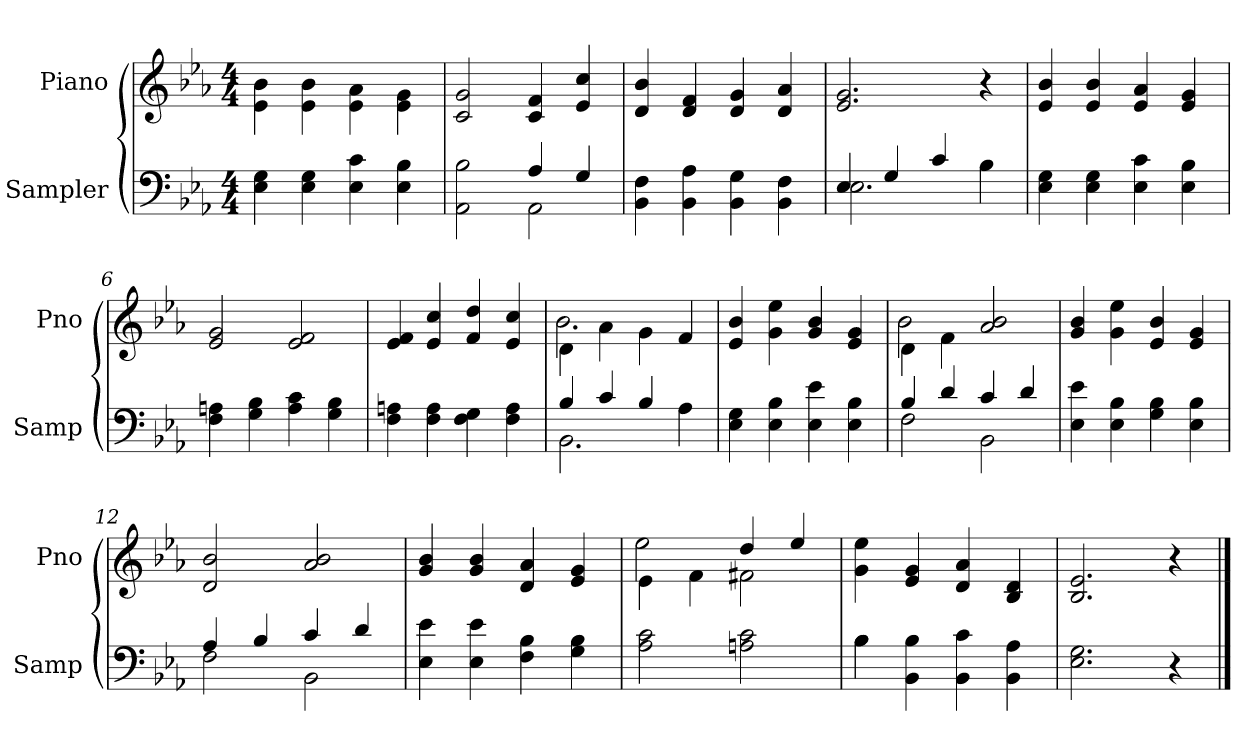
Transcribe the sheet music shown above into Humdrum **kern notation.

**kern	**kern
*part2	*part1
*staff2	*staff1
*I"Sampler	*I"Piano
*I'Samp	*I'Pno
*clefF4	*clefG2
*k[b-e-a-]	*k[b-e-a-]
*E-:	*E-:
*M4/4	*M4/4
=1	=1
4E- 4G	4e-\ 4b-\
4E- 4G	4e-\ 4b-\
4E- 4c	4e-\ 4a-\
4E- 4B-	4e-\ 4g\
=2	=2
*^	*
2AA- 2B-	2ryy	2c 2g
4A-/	2AA-	4c 4f
4G/	.	4e- 4cc
*v	*v	*
=3	=3
4BB- 4F	4d 4b-
4BB- 4A-	4d 4f
4BB- 4G	4d 4g
4BB- 4F	4d 4a-
=4	=4
*^	*
4E-/	2.E-	2.e- 2.g
4G	.	.
4c	.	.
4B-	4ryy	4r
*v	*v	*
=5	=5
4E- 4G	4e- 4b-
4E- 4G	4e- 4b-
4E- 4c	4e- 4a-
4E- 4B-	4e- 4g
=6	=6
4F 4An	2e- 2g
4G 4B-	.
4A 4c	2e- 2f
4G 4B-	.
=7	=7
4F 4An	4e- 4f
4F 4A	4e- 4cc
4F 4G	4f 4dd
4F 4A	4e- 4cc
=8	=8
*^	*^
4B-/	2.BB-	4d\	2.b-
4c/	.	4a-\	.
4B-/	.	4g\	.
4A-	4ryy	4f	4ryy
*v	*v	*	*
*	*v	*v
=9	=9
4E- 4G	4e- 4b-
4E- 4B-	4g 4ee-
4E- 4e-	4g 4b-
4E- 4B-	4e- 4g
=10	=10
*^	*^
4B-/	2F	4d\	2b-
4d/	.	4f\	.
4c/	2BB-	2a- 2b-	2ryy
4d/	.	.	.
*v	*v	*	*
*	*v	*v
=11	=11
4E- 4e-	4g 4b-
4E- 4B-	4g 4ee-
4G 4B-	4e- 4b-
4E- 4B-	4e- 4g
=12	=12
*^	*
4A-/	2F	2d 2b-
4B-/	.	.
4c/	2BB-	2a- 2b-
4d/	.	.
*v	*v	*
=13	=13
4E- 4e-	4g 4b-
4E- 4e-	4g 4b-
4F 4B-	4d 4a-
4G 4B-	4e- 4g
=14	=14
*	*^
2A- 2c	4e-\	2ee-
.	4f\	.
2An 2c	4dd/	2f#X
.	4ee-/	.
*	*v	*v
=15	=15
*^	*
4B-\	4B-	4g 4ee-
4BB- 4B-	2.ryy	4e- 4g
4BB- 4c	.	4d 4a-
4BB- 4A-	.	4B- 4d
*v	*v	*
=16	=16
2.E- 2.G	2.B- 2.e-
4r	4r
==	==
*-	*-
